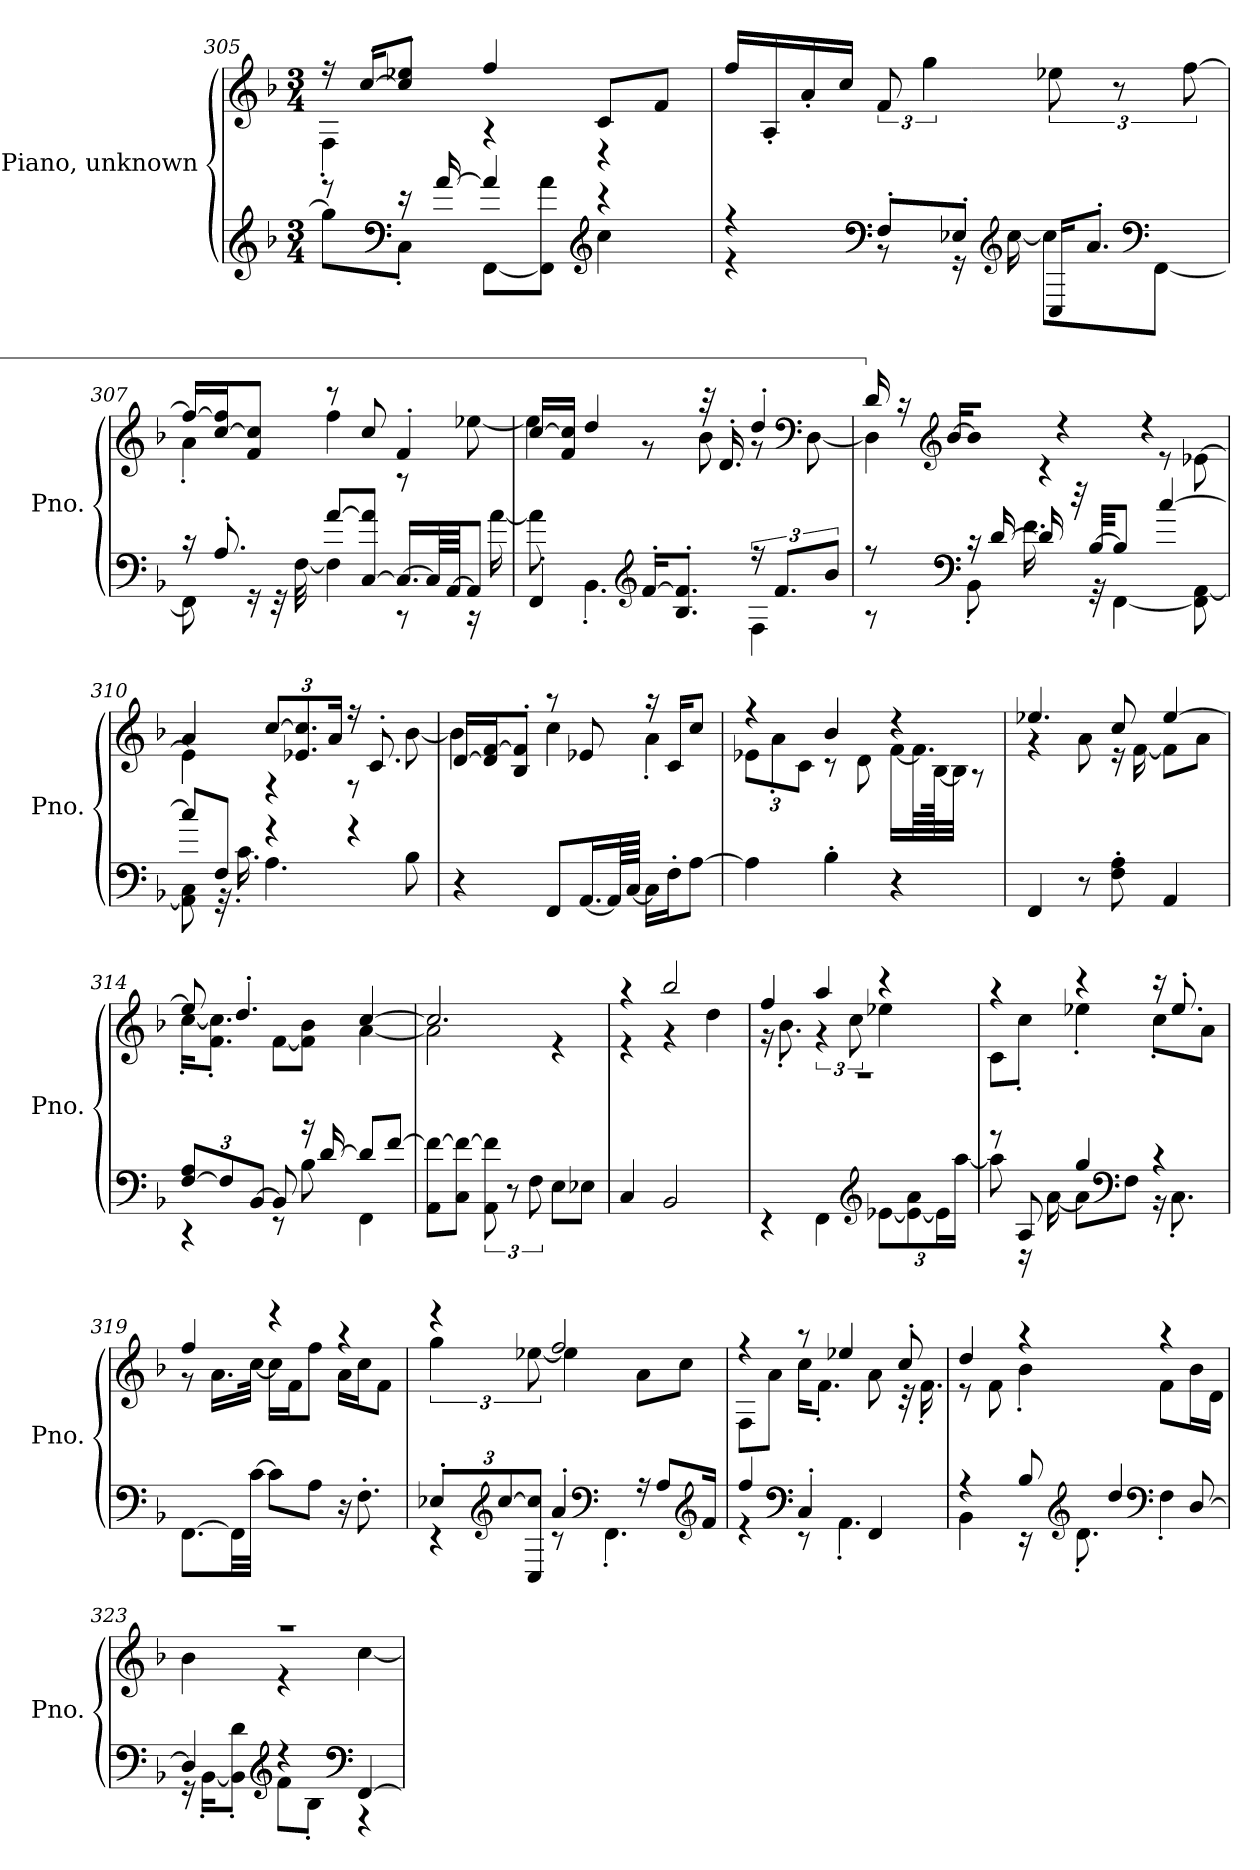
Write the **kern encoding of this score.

**kern	**kern
*part1	*part1
*staff2	*staff1
*I"Piano, unknown	*
*I'Pno.	*
*clefG2	*clefG2
*k[b-]	*k[b-]
*M3/4	*M3/4
=305	=305
*^	*^
8r	8gg\L]	16r	4F'\
.	.	[16cc'/KL	.
*clefF4	*	*	*
16r	8C'\J	8cc/]' 8ee-X/'J	.
[16a/	.	.	.
4a/]	[8FF\L	4ff/	4r
.	8FF\] 8a\J	.	.
*clefG2	*	*	*
4r	4cc\	8c/L	4r
.	.	8f/J	.
*	*	*v	*v
!!LO:LB:g=z
=306	=306	=306
4r	4r	16ff/LL
.	.	16A'/
.	.	16a'/
.	.	16cc/JJ
*clefF4	*	*
8F'/L	8r	12f/
.	.	6gg\
8E-X'/J	16r	.
*clefG2	*	*
.	[16cc\	.
16C/KL	8cc\L]	12ee-X\
8.a'/J	.	.
.	.	12r
*clefF4	*	*
.	[8FF\J	.
.	.	[12ff\
=307	=307	=307
*	*	*^
16r	8FF\]	16ff/LL_	4a'\
8.A'/	.	[16cc/ 16ff/]J	.
.	16r	8f/ 8cc/]J	.
.	32r	.	.
.	[32F\	.	.
[8a/L	4F\]	8r	4ff\
[8C/ 8a/]J	.	8cc/	.
16.C/LL_	8r	4f'/	8r
64C/LL]	.	.	.
[64AA/JJJ	.	.	.
8AA/J]	16r	.	[8ee-X\
.	[16a\	.	.
!!LO:LB:g=z	!!
=308	=308	=308	=308
4FF'/	8a\]	[16cc/LL	4ee-\]
.	.	16f/ 16cc/]JJ	.
.	4.BB-'\	4dd/	.
*clefG2	*	*	*
[16f'/KL	.	.	8r
8.B-/' 8.f/]'J	.	.	.
.	.	32r	8b-\
.	.	16.d'/	.
24r	4F\	4dd'/	8r
12.f/L	.	.	.
*	*	*clefF4	*
.	.	.	[8D\
12b-/J	.	.	.
=309	=309	=309	=309
8r	8r	24d/	4D\]
.	.	24r	.
*	*	*clefG2	*
.	.	[24b-/KL	.
*clefF4	*	*	*
16r	8BB-'\	8b-/J]	.
[16d/	.	.	.
16d/]	16.f\	4r	4r
32r	.	.	.
[32B-/KKL	32r	.	.
8B-/J]	[4FF\	.	.
[4cc/	.	4r	8r
.	8FF\] [8AA\	.	[8e-X\
=310	=310	=310	=310
8cc/L]	8AA\] 8C\	4a/	4e-\]
8F/J	32r	.	.
.	16.c'\	.	.
*	*	*Xbrackettup	*
4r	4.A\	[12cc/L	4r
.	.	12.e-X/ 12.cc/]	.
.	.	24a/Jk	.
4r	.	16r	8r
.	.	8.c'/	.
.	8B-\	.	[8b-\
*v	*v	*	*
!!LO:PB:g=z	!!
=311	=311	=311
4r	[16d/LL	4b-\]
.	16d/] [16f/J	.
.	8B-/' 8f/]'J	.
8FF/L	8r	4cc\
[16.AA/L	8e-X/	.
64AA/LL]	.	.
[64C/JJJJ	.	.
16C\LL]	16r	4a'\
16F'\J	16c/KL	.
[8A\J	8cc/J	.
=312	=312	=312
4A\]	4r	12e-X\L
.	.	12a'\
.	.	12c\J
4B-'\	4b-/	8r
.	.	8d\
4r	4r	[16f\LL
.	.	64.f\LL]
.	.	[128B-\JK
.	.	32B-\JJJ]
.	.	8r
=313	=313	=313
4FF/	4.ee-X/	4r
8r	.	8a\
8F\' 8A\'	8cc/	16r
.	.	[16f\
4AA/	[4ee-/	8f\L]
.	.	8a\J
!!LO:LB:g=z	!!
=314	=314	=314
*Xbrackettup	*	*
*^	*	*
[12F/ 12A/L	4r	8ee-/]	[16cc'\KL
.	.	.	8.f\' 8.cc\]'J
12F/]	.	.	.
.	.	4.dd'/	.
[12BB-/J	.	.	.
8BB-/]	8r	.	[8f\L
16r	8B-\	.	8f\] 8b-\J
[16d/	.	.	.
8d/L]	4FF\	[4cc/	[4a\
[8f/J	.	.	.
*v	*v	*	*
=315	=315	=315
8AA\ 8f\_L	2.cc/]	2a\]
8C\ 8f\_J	.	.
*brackettup	*	*
12AA\ 12f\]	.	.
12r	.	.
12F\	.	.
8E\L	.	4r
8E-X\J	.	.
=316	=316	=316
4C/	4r	4r
2BB-/	2bb-/	4r
.	.	4dd\
=317	=317	=317
*^	*	*
2.r	4r	4ff/	16r
.	.	.	8.b-'\
*	*	*	*brackettup
.	4FF\	4aa/	6r
.	.	.	12cc\
*clefG2	*	*	*
*	*Xbrackettup	*	*
.	[12e-X\L	4r	4ee-X\
.	12e-\_ 12a\	.	.
.	24e-\L]	.	.
.	[24aa\JJ	.	.
!!LO:LB:g=z	!!
=318	=318	=318	=318
8r	8aa\]	4r	8c\L
8A/	16r	.	8cc'\J
.	[16a\	.	.
4gg/	8a\L]	4r	4ee-X'\
*clefF4	*	*	*
.	8F\J	.	.
4r	16r	16r	8cc'\L
.	8.C'\	8.ee-'/	.
.	.	.	8a\J
*v	*v	*	*
=319	=319	=319
[8.FF\L	4ff/	8r
.	.	16.a\LL
32FF\LL]	.	.
[32c\JJJ	.	[32cc\JJk
8c\L]	4r	16cc\LL]
.	.	16f\J
8A\J	.	8ff\J
16r	4r	16a\LL
8.F'\	.	16cc\J
.	.	8f\J
=320	=320	=320
*^	*	*
12E-X'/L	4r	4r	6gg\
*clefG2	*	*	*
[12cc/	.	.	.
12C/ 12cc/]J	.	.	[12ee-X\
4a'/	8r	2ff/	4ee-\]
*clefF4	*	*	*
.	4.FF'\	.	.
16r	.	.	8a\L
8A/L	.	.	.
.	.	.	8cc\J
*clefG2	*	*	*
16f/Jk	.	.	.
!!LO:LB:g=z	!!
=321	=321	=321	=321
4ff/	4r	4r	8F\L
.	.	.	8a\J
*clefF4	*	*	*
4C'/	8r	8r	16cc\KL
.	.	.	8.f'\J
.	4.AA'\	4ee-X/	.
4FF/	.	.	8a\
.	.	8cc'/	32r
.	.	.	16.f'\
=322	=322	=322	=322
4r	4BB-\	4dd/	8r
.	.	.	8f\
8B-/	16r	4r	4b-'\
*clefG2	*	*	*
.	8.d'\	.	.
4dd/	.	.	.
*clefF4	*	*	*
.	4F'\	4r	8f\L
[8D/	.	.	16b-\L
.	.	.	16d\JJ
=323	=323	=323	=323
4D/]	16r	2.r	4b-\
.	[16BB-'\KL	.	.
.	8BB-\]' 8d\'J	.	.
*clefG2	*	*	*
4r	8f\L	.	4r
.	8B-'\J	.	.
*clefF4	*	*	*
[4FF/	4r	.	[4cc\
*v	*v	*	*
*	*v	*v
=	=
*-	*-
